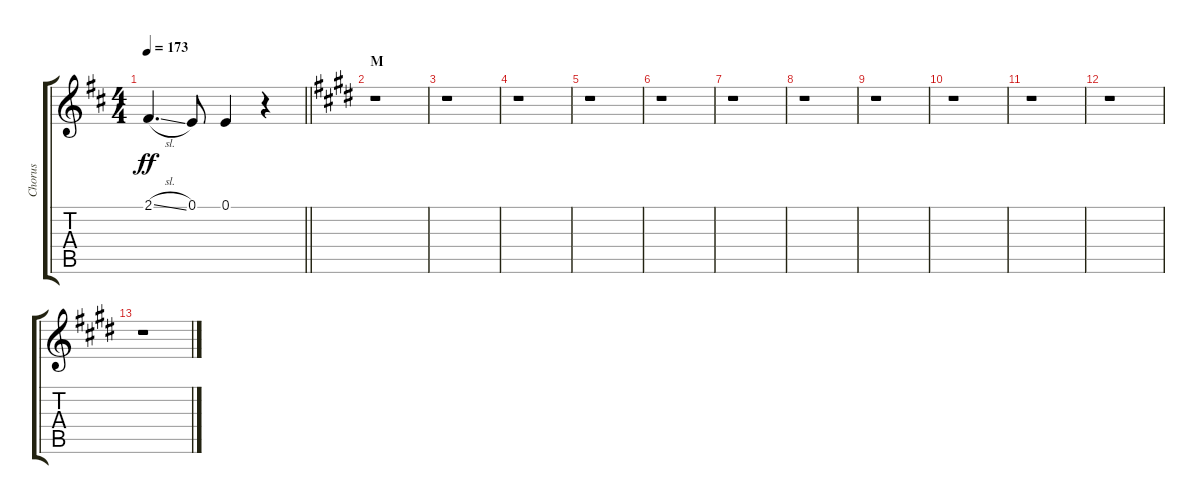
\track ("Chorus" "Chorus") {instrument voiceoohs}
\staff {score tabs}
\tuning (E4 B3 G3 D3 A2 E2) {hide}
\ts (4 4)
\tempo 173
\clef g2
\barLineRight lightlight
\ks d
2.1{sl}.4{d dy ff} 0.1.8 0.1.4 r.4 |
\section ("" "M")
\ks e
r.1 |
r.1 |
r.1 |
r.1 |
r.1 |
r.1 |
r.1 |
r.1 |
r.1 |
r.1 |
r.1 |
r.1
